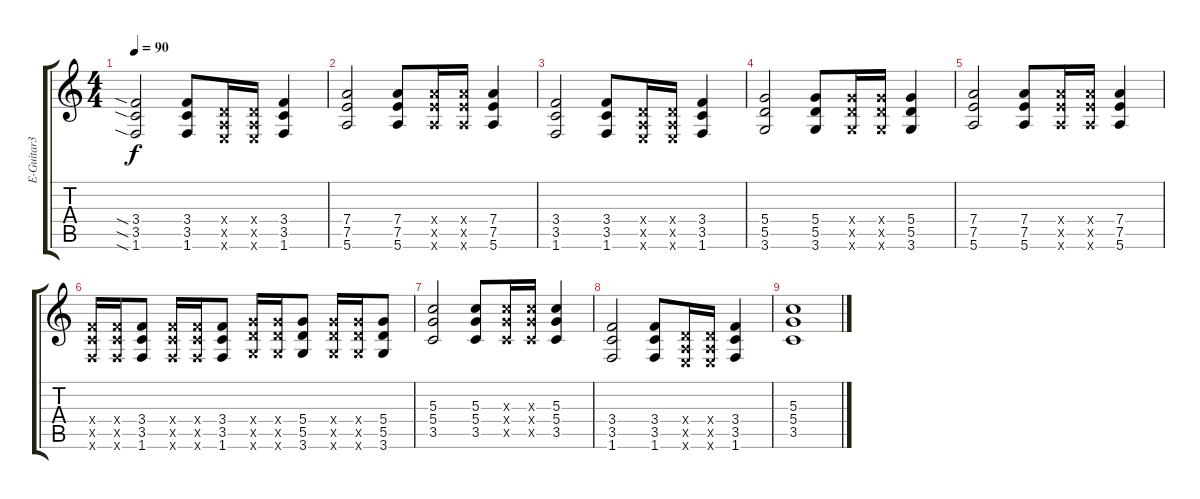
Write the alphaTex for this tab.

\track ("E-Guitar3" "E-Guitar3") {instrument overdrivenguitar}
\staff {score tabs}
\tuning (E4 B3 G3 D3 A2 E2) {hide}
\ts (4 4)
\tempo 90
\clef g2
\ks c
(3.4{sia} 3.5{sia} 1.6{sia}).2{dy f} (3.4 3.5 1.6).8 (0.4{x} 0.5{x} 0.6{x}).16 (0.4{x} 0.5{x} 0.6{x}).16 (3.4 3.5 1.6).4 |
(7.4 7.5 5.6).2 (7.4 7.5 5.6).8 (7.4{x} 7.5{x} 5.6{x}).16 (7.4{x} 7.5{x} 5.6{x}).16 (7.4 7.5 5.6).4 |
(3.4 3.5 1.6).2 (3.4 3.5 1.6).8 (0.4{x} 0.5{x} 0.6{x}).16 (0.4{x} 0.5{x} 0.6{x}).16 (3.4 3.5 1.6).4 |
(5.4 5.5 3.6).2 (5.4 5.5 3.6).8 (5.4{x} 5.5{x} 3.6{x}).16 (5.4{x} 5.5{x} 3.6{x}).16 (5.4 5.5 3.6).4 |
(7.4 7.5 5.6).2 (7.4 7.5 5.6).8 (7.4{x} 7.5{x} 5.6{x}).16 (7.4{x} 7.5{x} 5.6{x}).16 (7.4 7.5 5.6).4 |
(3.4{x} 3.5{x} 1.6{x}).16 (3.4{x} 3.5{x} 1.6{x}).16 (3.4 3.5 1.6).8 (3.4{x} 3.5{x} 1.6{x}).16 (3.4{x} 3.5{x} 1.6{x}).16 (3.4 3.5 1.6).8 (5.4{x} 5.5{x} 3.6{x}).16 (5.4{x} 5.5{x} 3.6{x}).16 (5.4 5.5 3.6).8 (5.4{x} 5.5{x} 3.6{x}).16 (5.4{x} 5.5{x} 3.6{x}).16 (5.4 5.5 3.6).8 |
(5.3 5.4 3.5).2 (5.3 5.4 3.5).8 (5.3{x} 5.4{x} 3.5{x}).16 (5.3{x} 5.4{x} 3.5{x}).16 (5.3 5.4 3.5).4 |
(3.4 3.5 1.6).2 (3.4 3.5 1.6).8 (0.4{x} 0.5{x} 0.6{x}).16 (0.4{x} 0.5{x} 0.6{x}).16 (3.4 3.5 1.6).4 |
(5.3 5.4 3.5).1
